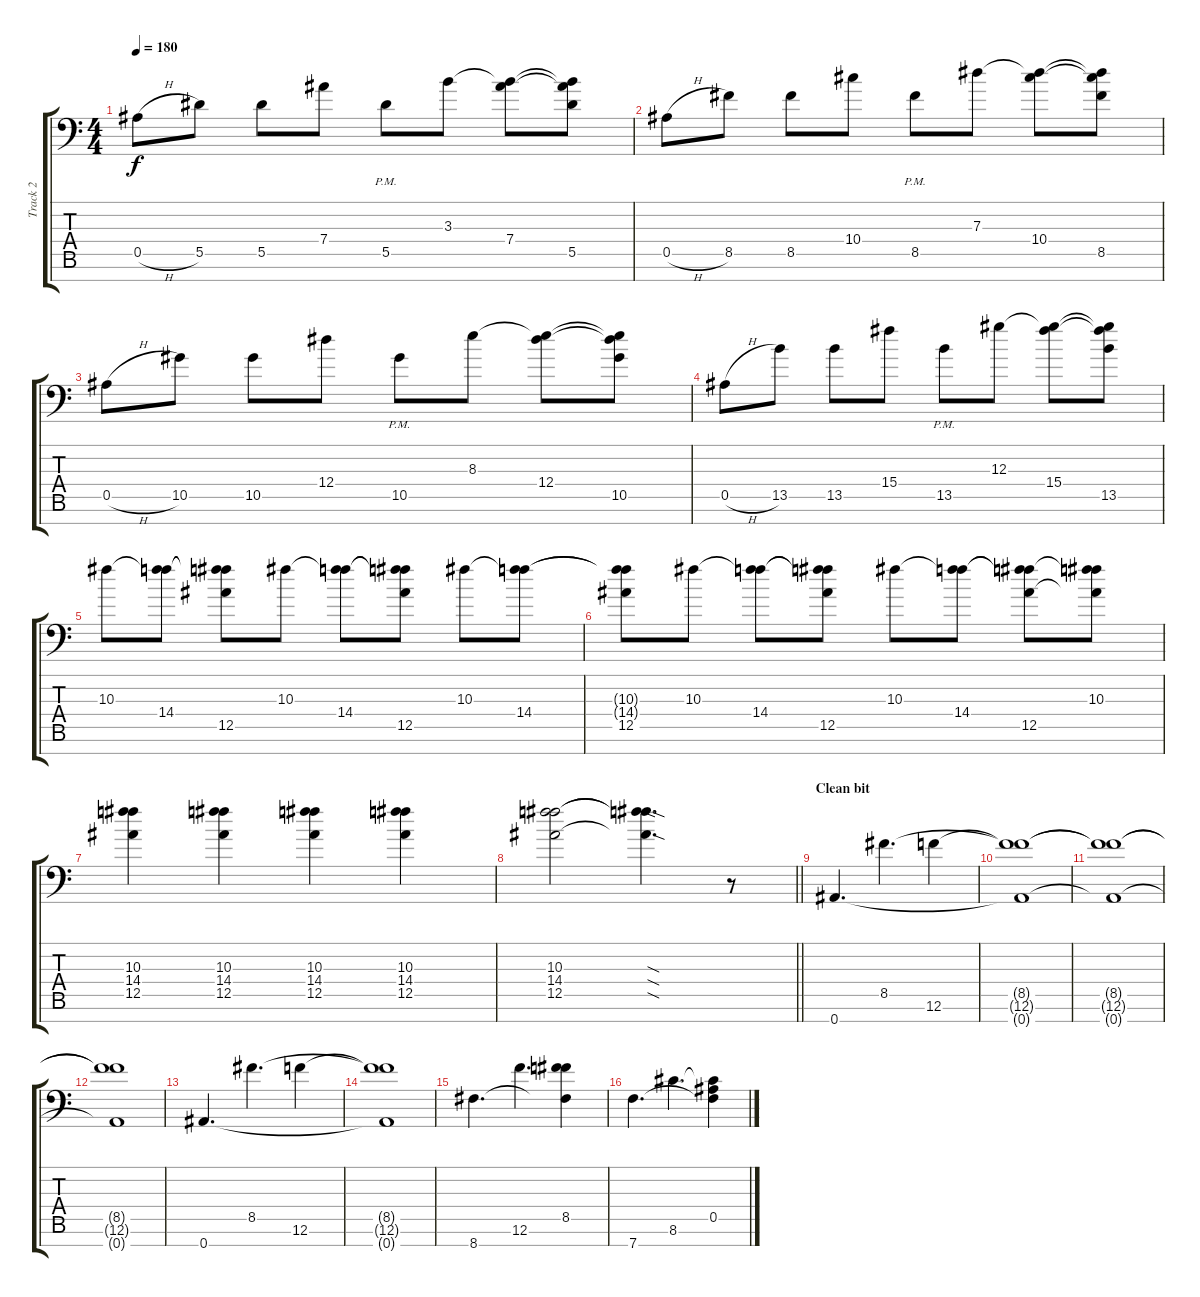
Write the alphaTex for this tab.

\track ("Track 2" "Track 2") {instrument distortionguitar}
\staff {score tabs}
\tuning (F4 C4 Ab3 Eb3 Bb2 F2 Bb1) {hide}
\ts (4 4)
\tempo 180
\clef f4
\ks c
0.5{h}.8{dy f} 5.5.8 5.5.8 7.4.8 5.5{pm}.8 3.3.8 (3.3{t} 7.4).8 (3.3{t} 7.4{t} 5.5).8 |
0.5{h}.8 8.5.8 8.5.8 10.4.8 8.5{pm}.8 7.3.8 (7.3{t} 10.4).8 (7.3{t} 10.4{t} 8.5).8 |
0.5{h}.8 10.5.8 10.5.8 12.4.8 10.5{pm}.8 8.3.8 (8.3{t} 12.4).8 (8.3{t} 12.4{t} 10.5).8 |
0.5{h}.8 13.5.8 13.5.8 15.4.8 13.5{pm}.8 12.3.8 (12.3{t} 15.4).8 (12.3{t} 15.4{t} 13.5).8 |
10.3.8 (10.3{t} 14.4).8 (10.3{t} 14.4{t} 12.5).8 10.3.8 (10.3{t} 14.4).8 (10.3{t} 14.4{t} 12.5).8 10.3.8 (10.3{t} 14.4).8 |
(10.3{t} 14.4{t} 12.5).8 10.3.8 (10.3{t} 14.4).8 (10.3{t} 14.4{t} 12.5).8 10.3.8 (10.3{t} 14.4).8 (10.3{t} 14.4{t} 12.5).8 (10.3 14.4{t} 12.5{t}).8 |
(10.3 14.4 12.5).4 (10.3 14.4 12.5).4 (10.3 14.4 12.5).4 (10.3 14.4 12.5).4 |
\barLineRight lightlight
(10.3 14.4 12.5).2{volume 6} (10.3{sod t} 14.4{sod t} 12.5{sod t}).4{d} r.8 |
\section ("" "Clean bit ")
0.7.4{d volume 9 instrument electricguitarclean} 8.5.4{d} 12.6.4 |
(8.5{t} 12.6{t} 0.7{t}).1 |
(8.5{t} 12.6{t} 0.7{t}).1 |
(8.5{t} 12.6{t} 0.7{t}).1 |
0.7.4{d} 8.5.4{d} 12.6.4 |
(8.5{t} 12.6{t} 0.7{t}).1 |
8.7.4{d} 12.6.4{d} (8.5 12.6{t} 8.7{t}).4 |
7.7.4{d} 8.6.4{d} (0.5 8.6{t} 7.7{t}).4
